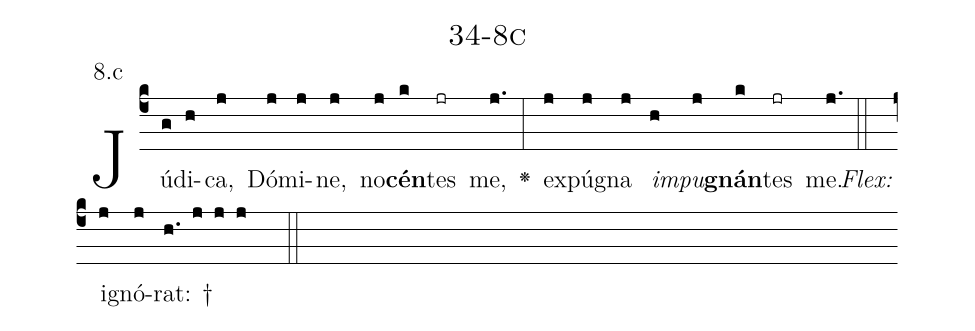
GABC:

name: 34-8c;
annotation: 8.c;
%%
(c4)Jú(g)di(h)ca,(j) Dó(j)mi(j)ne,(j) no(j)<b>cén</b>(k)tes(jr) me,(j.) <v>\greheightstar</v>(:) ex(j)pú(j)gna(j) <i>im</i>(h)<i>pu</i>(j)<b>gnán</b>(k)tes(jr) me.(j.) (::)
<i>Flex:</i>()  i(j)gnó(j)rat: †(h. j j j  ::)

%E(j) u(j) o(h) u(j) a(k) e.(j.) (::)
